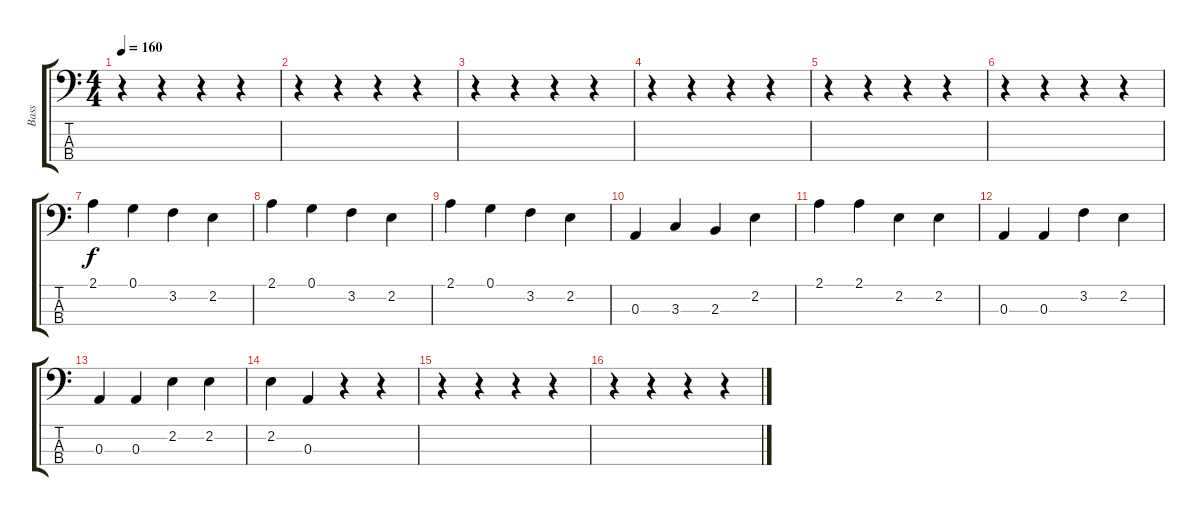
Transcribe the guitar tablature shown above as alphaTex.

\track ("Bass" "Bass") {instrument electricbasspick}
\staff {score tabs}
\tuning (G2 D2 A1 E1) {hide}
\ts (4 4)
\tempo 160
\clef f4
\ks c
r.4{dy f} r.4 r.4 r.4 |
r.4 r.4 r.4 r.4 |
r.4 r.4 r.4 r.4 |
r.4 r.4 r.4 r.4 |
r.4 r.4 r.4 r.4 |
r.4 r.4 r.4 r.4 |
2.1.4 0.1.4 3.2.4 2.2.4 |
2.1.4 0.1.4 3.2.4 2.2.4 |
2.1.4 0.1.4 3.2.4 2.2.4 |
0.3.4 3.3.4 2.3.4 2.2.4 |
2.1.4 2.1.4 2.2.4 2.2.4 |
0.3.4 0.3.4 3.2.4 2.2.4 |
0.3.4 0.3.4 2.2.4 2.2.4 |
2.2.4 0.3.4 r.4 r.4 |
r.4 r.4 r.4 r.4 |
r.4 r.4 r.4 r.4
